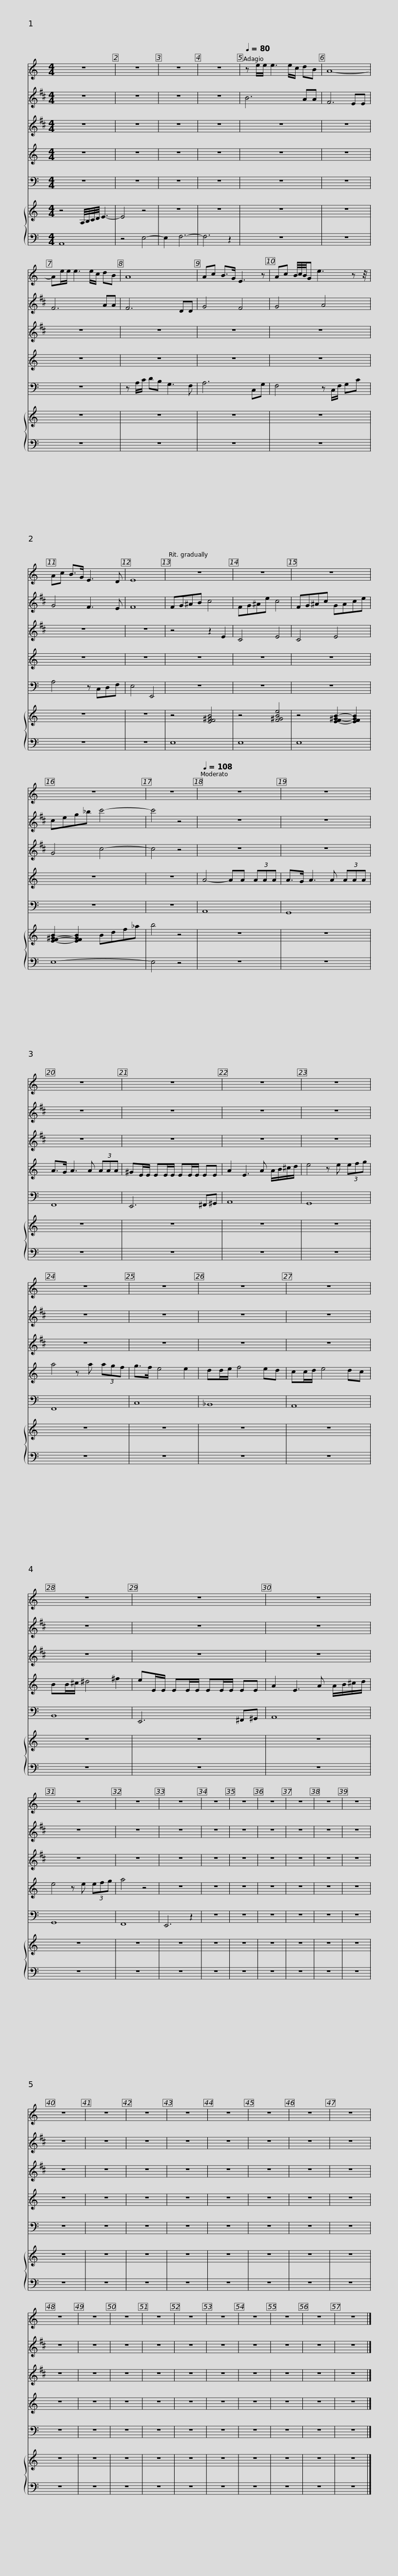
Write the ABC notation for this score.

X:1
%%score 1 2 3 4 5 { 6 | 7 }
L:1/8
M:4/4
I:linebreak $
K:C
V:1 treble
V:2 treble transpose=-2
V:3 treble transpose=-2
V:4 treble
V:5 bass
V:6 treble
V:7 bass
V:1
 z8 | z8 | z8 | z8 |[Q:1/4=80] z e/e/ e3 e/c/ dB | %5
 A8- |$ Ae/e/ e3 e/c/ dB | A8 | Ac B>G E3 z | Ac B/4c/4B/4G e3 z z/4 |$ %10
 Ac B>G E3 D | E8 | z8 | z8 | z8 |$ %15
 z8 | z8 |[Q:1/4=108] z8 | z8 | z8 |$ %20
 z8 | z8 | z8 | z8 | z8 |$ %25
 z8 | z8 | z8 | z8 | z8 |$ %30
 z8 | z8 | z8 | z8 | z8 | %35
 z8 | z8 | z8 | z8 | z8 | %40
 z8 | z8 | z8 | z8 | z8 | %45
 z8 | z8 |$ z8 | z8 | z8 | %50
 z8 | z8 | z8 | z8 | z8 | %55
 z8 | z8 |] %57
V:2
[K:D] z8 | z8 | z8 | z8 | B6 AA | %5
 F6 EE |$ F6 AA | F6 DD | G4 F4 | G4 A4 |$ %10
 G4 F3 E | F8 | FG^AB c4 | FG^Ae c4 | FG^Ac GAce |$ %15
 ceg_b c'4- | c'4 z4 | z8 | z8 | z8 |$ %20
 z8 | z8 | z8 | z8 | z8 |$ %25
 z8 | z8 | z8 | z8 | z8 |$ %30
 z8 | z8 | z8 | z8 | z8 | %35
 z8 | z8 | z8 | z8 | z8 | %40
 z8 | z8 | z8 | z8 | z8 | %45
 z8 | z8 |$ z8 | z8 | z8 | %50
 z8 | z8 | z8 | z8 | z8 | %55
 z8 | z8 |] %57
V:3
[K:D] z8 | z8 | z8 | z8 | z8 | %5
 z8 |$ z8 | z8 | z8 | z8 |$ %10
 z8 | z8 | z4 z2 E2 | C4 E4 | C4 E4 |$ %15
 G4 c4- | c4 z4 | z8 | z8 | z8 |$ %20
 z8 | z8 | z8 | z8 | z8 |$ %25
 z8 | z8 | z8 | z8 | z8 |$ %30
 z8 | z8 | z8 | z8 | z8 | %35
 z8 | z8 | z8 | z8 | z8 | %40
 z8 | z8 | z8 | z8 | z8 | %45
 z8 | z8 |$ z8 | z8 | z8 | %50
 z8 | z8 | z8 | z8 | z8 | %55
 z8 | z8 |] %57
V:4
 z8 | z8 | z8 | z8 | z8 | %5
 z8 |$ z8 | z8 | z8 | z8 |$ %10
 z8 | z8 | z8 | z8 | z8 |$ %15
 z8 | z8 | A4- AA (3AAA | A>G A3 A (3AAA | A>G A3 A (3AAA |$ %20
 ^GE/E/ EE/E/ EE/E/ EE | A2 E3 A A/B/^c/d/ | e4 z e (3efg | a4 z a (3agf | g>f e4 e2 |$ %25
 dd/e/ f4 ed | cc/d/ e4 dc | BB/^c/ ^d4 ^f2 | eE/E/ EE/E/ EE/E/ EE | A2 E3 A A/B/^c/d/ |$ %30
 e4 z e (3efg | a4 z4 | z8 | z8 | z8 | %35
 z8 | z8 | z8 | z8 | z8 | %40
 z8 | z8 | z8 | z8 | z8 | %45
 z8 | z8 |$ z8 | z8 | z8 | %50
 z8 | z8 | z8 | z8 | z8 | %55
 z8 | z8 |] %57
V:5
 z8 | z8 | z8 | z8 | z8 | %5
 z8 |$ z8 | z A,/C/ DB, G,3 F, | A,6 C,G, | F,4 z C,/F,/ G,C |$ %10
 A,4 z C,D,F, | E,4 E,,4 | z8 | z8 | z8 |$ %15
 z8 | z8 | A,,8 | G,,8 | F,,8 |$ %20
 E,,6 ^F,,^G,, | A,,8 | G,,8 | F,,8 | C,8 |$ %25
 _B,,8 | A,,8 | B,,8 | E,,6 ^F,,^G,, | A,,8 |$ %30
 G,,8 | F,,8 | E,,6 z2 | z8 | z8 | %35
 z8 | z8 | z8 | z8 | z8 | %40
 z8 | z8 | z8 | z8 | z8 | %45
 z8 | z8 |$ z8 | z8 | z8 | %50
 z8 | z8 | z8 | z8 | z8 | %55
 z8 | z8 |] %57
V:6
 z4 A,/4B,/4C/4D/4 E3- | E4 z4 | z8 | z8 | z8 | %5
 z8 |$ z8 | z8 | z8 | z8 |$ %10
 z8 | z8 | z4 [EF^GB]4 | z4 [F^GBe]4 | z4 [E-F^G-B-]2 [EFGB]2 |$ %15
 [E-F-^G-B]2 [EFGB]2 Bdf_a | b4 z4 | z8 | z8 | z8 |$ %20
 z8 | z8 | z8 | z8 | z8 |$ %25
 z8 | z8 | z8 | z8 | z8 |$ %30
 z8 | z8 | z8 | z8 | z8 | %35
 z8 | z8 | z8 | z8 | z8 | %40
 z8 | z8 | z8 | z8 | z8 | %45
 z8 | z8 |$ z8 | z8 | z8 | %50
 z8 | z8 | z8 | z8 | z8 | %55
 z8 | z8 |] %57
V:7
 A,,8 | z4 E,4- | E,2 F,6- | F,6 z2 | z8 | %5
 z8 |$ z8 | z8 | z8 | z8 |$ %10
 z8 | z8 | E,8 | E,8 | E,8 |$ %15
 E,8- | E,4 z4 | z8 | z8 | z8 |$ %20
 z8 | z8 | z8 | z8 | z8 |$ %25
 z8 | z8 | z8 | z8 | z8 |$ %30
 z8 | z8 | z8 | z8 | z8 | %35
 z8 | z8 | z8 | z8 | z8 | %40
 z8 | z8 | z8 | z8 | z8 | %45
 z8 | z8 |$ z8 | z8 | z8 | %50
 z8 | z8 | z8 | z8 | z8 | %55
 z8 | z8 |] %57
